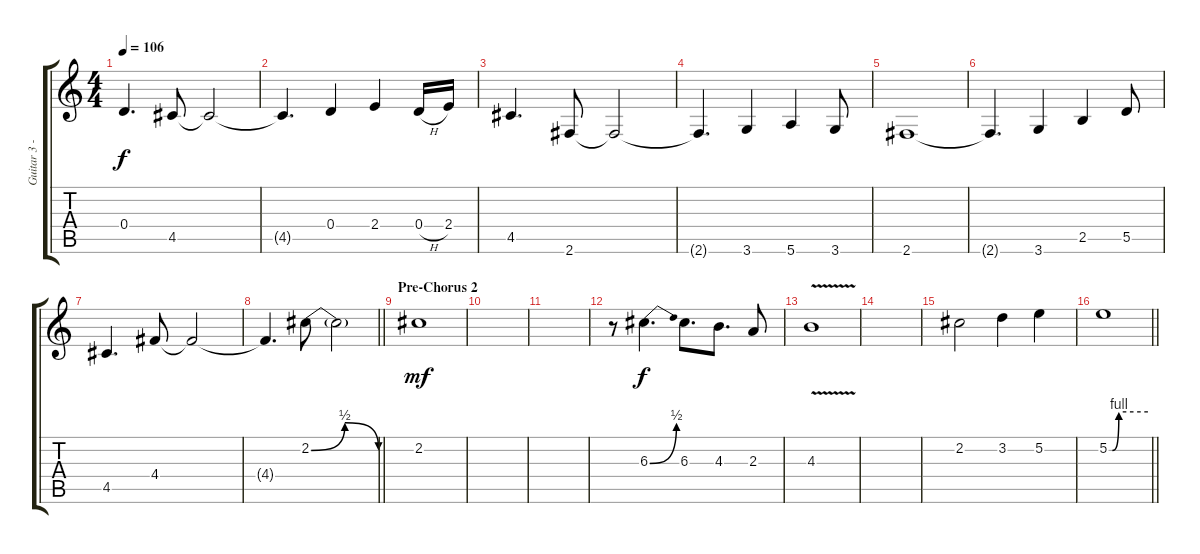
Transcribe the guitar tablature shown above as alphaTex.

\track ("Guitar 3 - Fills and Rythm" "Guitar 3 -") {instrument distortionguitar}
\staff {score tabs}
\tuning (E4 B3 G3 D3 A2 E2) {hide}
\ts (4 4)
\tempo 106
\clef g2
\ks c
0.4.4{d dy f} 4.5.8 4.5{t}.2 |
4.5{t}.4{d} 0.4.4 2.4.4 0.4{h}.16 2.4.16 |
4.5.4{d} 2.6.8 2.6{t}.2 |
2.6{t}.4{d} 3.6.4 5.6.4 3.6.8 |
2.6.1 |
2.6{t}.4{d} 3.6.4 2.5.4 5.5.8 |
4.5.4{d} 4.4.8 4.4{t}.2 |
\barLineRight lightlight
4.4{t}.4{d} 2.2{be (bendrelease 0 0 20 2 50 2 60 0)}.8 2.2{t}.2 |
\section ("" "Pre-Chorus 2")
2.2.1{dy mf} |
|
|
r.8{instrument distortionguitar} 6.3{be (bend 0 0 60 2)}.4{d dy f} 6.3.8{d} 4.3.8{d} 2.3.8 |
4.3{v}.1{volume 9} |
|
2.2.2 3.2.4 5.2.4 |
\barLineRight lightlight
5.2{be (custom 0 0 5 0 15 4 60 4)}.1
